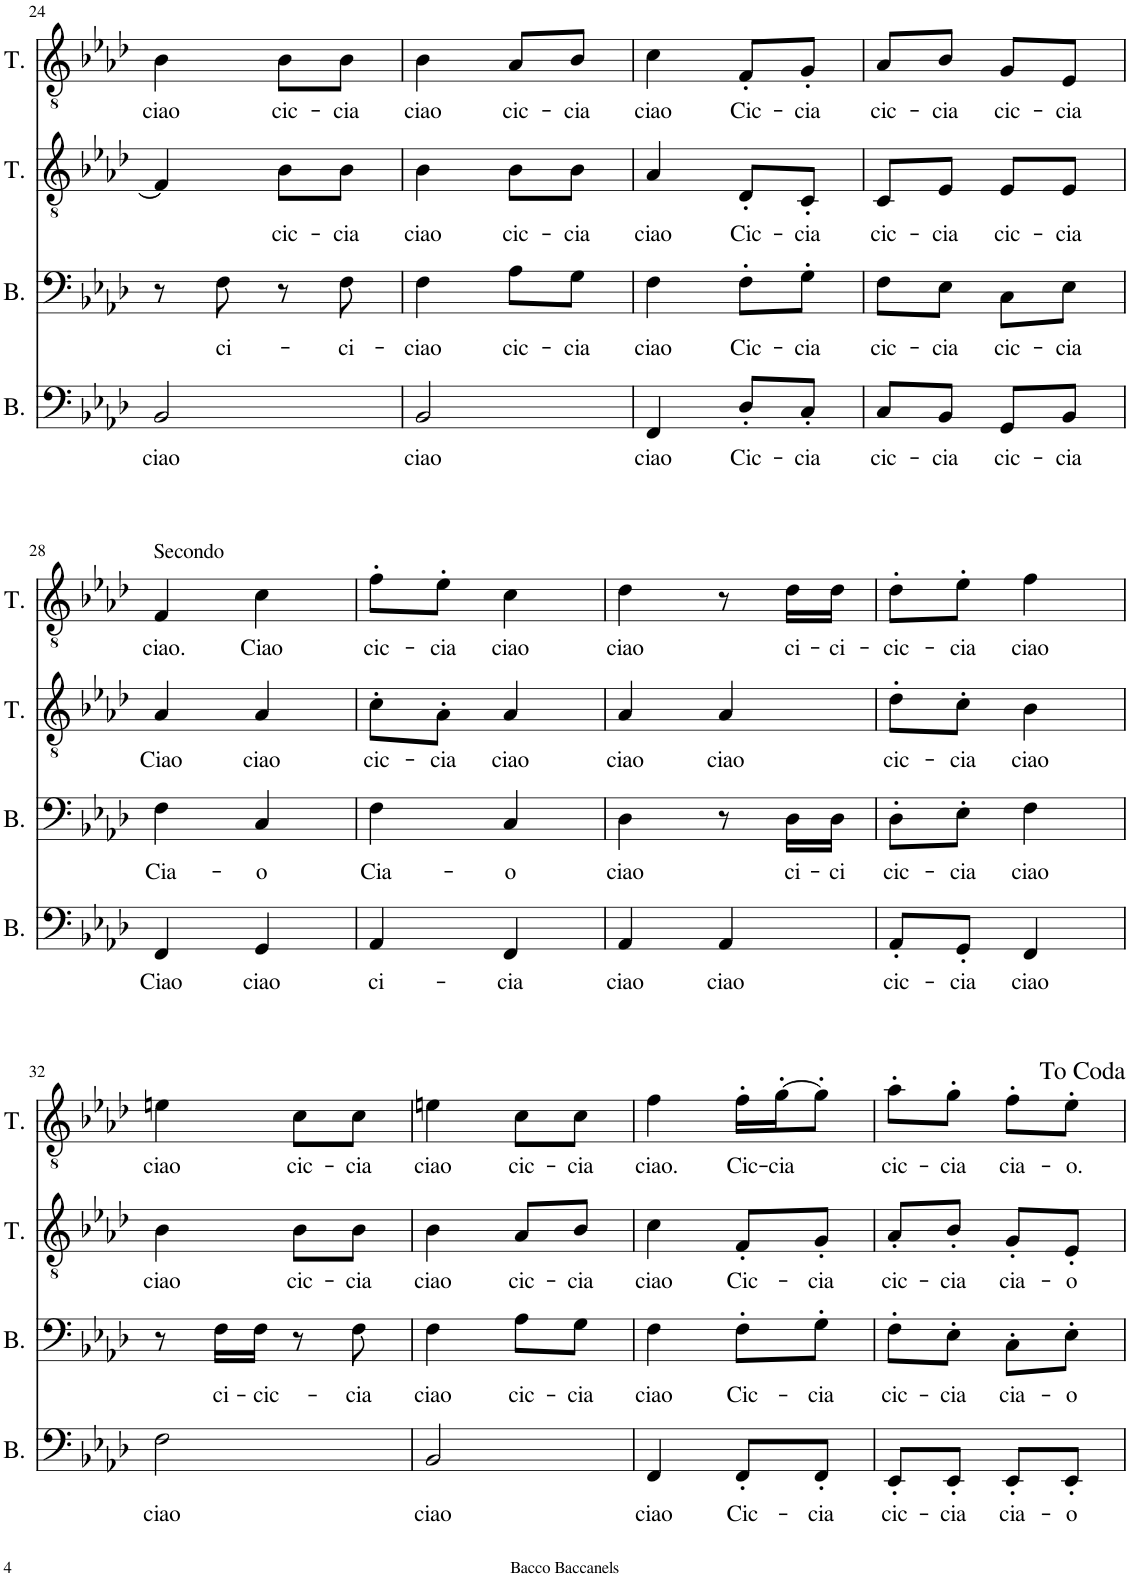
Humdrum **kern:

**kern	**text	**kern	**text	**kern	**text	**kern	**text
*part4	*part4	*part3	*part3	*part2	*part2	*part1	*part1
*staff4	*staff4	*staff3	*staff3	*staff2	*staff2	*staff1	*staff1
*I"Bass	*	*I"Bass	*	*I"Tenor	*	*I"Tenor	*
*I'B.	*	*I'B.	*	*I'T.	*	*I'T.	*
!!LO:PB:g=z
*clefF4	*	*clefF4	*	*clefGv2	*	*clefGv2	*
*k[b-e-a-d-]	*	*k[b-e-a-d-]	*	*k[b-e-a-d-]	*	*k[b-e-a-d-]	*
*M2/4	*	*M2/4	*	*M2/4	*	*M2/4	*
=24	=24	=24	=24	=24	=24	=24	=24
!	!LO:LY:b	!	!	!	!	!	!LO:LY:b
2BB-/	ciao	8r	.	4F/]	.	4B-\	ciao
!	!	!	!LO:LY:b	!	!	!	!
.	.	8F\	ci-	.	.	.	.
!	!	!	!	!	!LO:LY:b	!	!LO:LY:b
.	.	8r	.	8B-\L	cic-	8B-\L	cic-
!	!	!	!LO:LY:b	!	!LO:LY:b	!	!LO:LY:b
.	.	8F\	-ci-	8B-\J	-cia	8B-\J	-cia
=25	=25	=25	=25	=25	=25	=25	=25
!	!LO:LY:b	!	!LO:LY:b	!	!LO:LY:b	!	!LO:LY:b
2BB-/	ciao	4F\	-ciao	4B-\	ciao	4B-\	ciao
!	!	!	!LO:LY:b	!	!LO:LY:b	!	!LO:LY:b
.	.	8A-\L	cic-	8B-\L	cic-	8A-/L	cic-
!	!	!	!LO:LY:b	!	!LO:LY:b	!	!LO:LY:b
.	.	8G\J	-cia	8B-\J	-cia	8B-/J	-cia
=26	=26	=26	=26	=26	=26	=26	=26
!	!LO:LY:b	!	!LO:LY:b	!	!LO:LY:b	!	!LO:LY:b
4FF/	ciao	4F\	ciao	4A-/	ciao	4c\	ciao
!	!LO:LY:b	!	!LO:LY:b	!	!LO:LY:b	!	!LO:LY:b
8D-'/L	Cic-	8F'\L	Cic-	8D-'/L	Cic-	8F'/L	Cic-
!	!LO:LY:b	!	!LO:LY:b	!	!LO:LY:b	!	!LO:LY:b
8C'/J	-cia	8G'\J	-cia	8C'/J	-cia	8G'/J	-cia
=27	=27	=27	=27	=27	=27	=27	=27
!	!LO:LY:b	!	!LO:LY:b	!	!LO:LY:b	!	!LO:LY:b
8C/L	cic-	8F\L	cic-	8C/L	cic-	8A-/L	cic-
!	!LO:LY:b	!	!LO:LY:b	!	!LO:LY:b	!	!LO:LY:b
8BB-/J	-cia	8E-\J	-cia	8E-/J	-cia	8B-/J	-cia
!	!LO:LY:b	!	!LO:LY:b	!	!LO:LY:b	!	!LO:LY:b
8GG/L	cic-	8C\L	cic-	8E-/L	cic-	8G/L	cic-
!	!LO:LY:b	!	!LO:LY:b	!	!LO:LY:b	!	!LO:LY:b
8BB-/J	-cia	8E-\J	-cia	8E-/J	-cia	8E-/J	-cia
!!LO:LB:g=z
=28	=28	=28	=28	=28	=28	=28	=28
!	!	!	!	!	!	!LO:TX:a:t=Secondo	!
!	!LO:LY:b	!	!LO:LY:b	!	!LO:LY:b	!	!LO:LY:b
4FF/	Ciao	4F\	Cia-	4A-/	Ciao	4F/	ciao.
!	!LO:LY:b	!	!LO:LY:b	!	!LO:LY:b	!	!LO:LY:b
4GG/	ciao	4C/	-o	4A-/	ciao	4c\	Ciao
=29	=29	=29	=29	=29	=29	=29	=29
!	!LO:LY:b	!	!LO:LY:b	!	!LO:LY:b	!	!LO:LY:b
4AA-/	ci-	4F\	Cia-	8c'\L	cic-	8f'\L	cic-
!	!	!	!	!	!LO:LY:b	!	!LO:LY:b
.	.	.	.	8A-'\J	-cia	8e-'\J	-cia
!	!LO:LY:b	!	!LO:LY:b	!	!LO:LY:b	!	!LO:LY:b
4FF/	-cia	4C/	-o	4A-/	ciao	4c\	ciao
=30	=30	=30	=30	=30	=30	=30	=30
!	!LO:LY:b	!	!LO:LY:b	!	!LO:LY:b	!	!LO:LY:b
4AA-/	ciao	4D-\	ciao	4A-/	ciao	4d-\	ciao
!	!LO:LY:b	!	!	!	!LO:LY:b	!	!
4AA-/	ciao	8r	.	4A-/	ciao	8r	.
!	!	!	!LO:LY:b	!	!	!	!LO:LY:b
.	.	16D-\LL	-ci-	.	.	16d-\LL	-ci-
!	!	!	!LO:LY:b	!	!	!	!LO:LY:b
.	.	16D-\JJ	-ci	.	.	16d-\JJ	-ci-
=31	=31	=31	=31	=31	=31	=31	=31
!	!LO:LY:b	!	!LO:LY:b	!	!LO:LY:b	!	!LO:LY:b
8AA-'/L	cic-	8D-'\L	cic-	8d-'\L	cic-	8d-'\L	-cic-
!	!LO:LY:b	!	!LO:LY:b	!	!LO:LY:b	!	!LO:LY:b
8GG'/J	-cia	8E-'\J	-cia	8c'\J	-cia	8e-'\J	-cia
!	!LO:LY:b	!	!LO:LY:b	!	!LO:LY:b	!	!LO:LY:b
4FF/	ciao	4F\	ciao	4B-\	ciao	4f\	ciao
!!LO:LB:g=z
=32	=32	=32	=32	=32	=32	=32	=32
!	!LO:LY:b	!	!	!	!LO:LY:b	!	!LO:LY:b
2F\	ciao	8r	.	4B-\	ciao	4en\	ciao
!	!	!	!LO:LY:b	!	!	!	!
.	.	16F\LL	ci-	.	.	.	.
!	!	!	!LO:LY:b	!	!	!	!
.	.	16F\JJ	-cic-	.	.	.	.
!	!	!	!	!	!LO:LY:b	!	!LO:LY:b
.	.	8r	.	8B-\L	cic-	8c\L	cic-
!	!	!	!LO:LY:b	!	!LO:LY:b	!	!LO:LY:b
.	.	8F\	-cia	8B-\J	-cia	8c\J	-cia
=33	=33	=33	=33	=33	=33	=33	=33
!	!LO:LY:b	!	!LO:LY:b	!	!LO:LY:b	!	!LO:LY:b
2BB-/	ciao	4F\	ciao	4B-\	ciao	4en\	ciao
!	!	!	!LO:LY:b	!	!LO:LY:b	!	!LO:LY:b
.	.	8A-\L	cic-	8A-/L	cic-	8c\L	cic-
!	!	!	!LO:LY:b	!	!LO:LY:b	!	!LO:LY:b
.	.	8G\J	-cia	8B-/J	-cia	8c\J	-cia
=34	=34	=34	=34	=34	=34	=34	=34
!	!LO:LY:b	!	!LO:LY:b	!	!LO:LY:b	!	!LO:LY:b
4FF/	ciao	4F\	ciao	4c\	ciao	4f\	ciao.
!	!LO:LY:b	!	!LO:LY:b	!	!LO:LY:b	!	!LO:LY:b
8FF'/L	Cic-	8F'\L	Cic-	8F'/L	Cic-	16f'\LL	Cic-
!	!	!	!	!	!	!	!LO:LY:b
.	.	.	.	.	.	[16g'\J	-cia
!	!LO:LY:b	!	!LO:LY:b	!	!LO:LY:b	!	!
8FF'/J	-cia	8G'\J	-cia	8G'/J	-cia	8g'\J]	.
=35	=35	=35	=35	=35	=35	=35	=35
!	!LO:LY:b	!	!LO:LY:b	!	!LO:LY:b	!	!LO:LY:b
8EE-'/L	cic-	8F'\L	cic-	8A-'/L	cic-	8a-'\L	cic-
!	!LO:LY:b	!	!LO:LY:b	!	!LO:LY:b	!	!LO:LY:b
8EE-'/J	-cia	8E-'\J	-cia	8B-'/J	-cia	8g'\J	-cia
!	!LO:LY:b	!	!LO:LY:b	!	!LO:LY:b	!	!LO:LY:b
8EE-'/L	cia-	8C'\L	cia-	8G'/L	cia-	8f'\L	cia-
!	!LO:LY:b	!	!LO:LY:b	!	!LO:LY:b	!	!LO:LY:b
8EE-'/J	-o	8E-'\J	-o	8E-'/J	-o	8e-'\J	-o.
=	=	=	=	=	=	=	=
*-	*-	*-	*-	*-	*-	*-	*-
